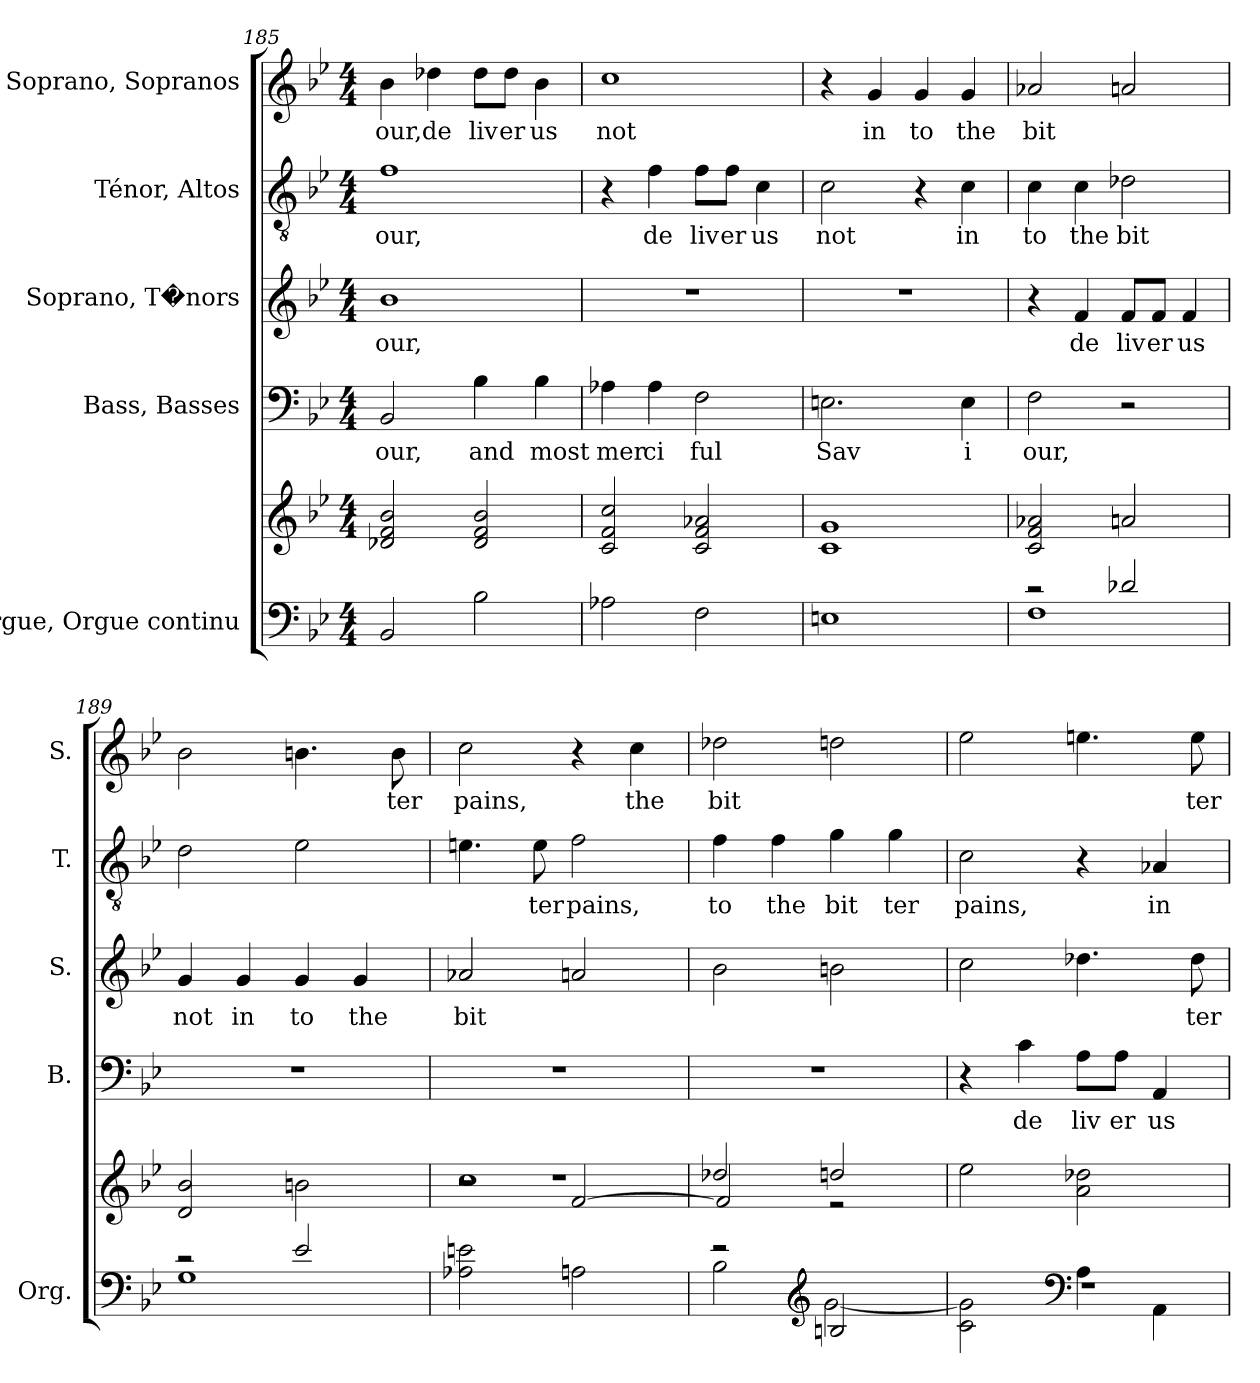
**kern	**kern	**kern	**text	**kern	**text	**kern	**text	**kern	**text
*part5	*part5	*part4	*part4	*part3	*part3	*part2	*part2	*part1	*part1
*staff6	*staff5	*staff4	*staff4	*staff3	*staff3	*staff2	*staff2	*staff1	*staff1
*I"Orgue, Orgue continu	*	*I"Bass, Basses	*	*I"Soprano, T�nors	*	*I"Ténor, Altos	*	*I"Soprano, Sopranos	*
*I'Org.	*	*I'B.	*	*I'S.	*	*I'T.	*	*I'S.	*
*clefF4	*clefG2	*clefF4	*	*clefG2	*	*clefGv2	*	*clefG2	*
*k[b-e-]	*k[b-e-]	*k[b-e-]	*	*k[b-e-]	*	*k[b-e-]	*	*k[b-e-]	*
*M4/4	*M4/4	*M4/4	*	*M4/4	*	*M4/4	*	*M4/4	*
=185	=185	=185	=185	=185	=185	=185	=185	=185	=185
!	!	!	!LO:LY:b	!	!LO:LY:b	!	!LO:LY:b	!	!LO:LY:b
2BB-/	2d-X/ 2f/ 2b-/	2BB-/	our,	1b-	our,	1f	our,	4b-\	our,
!	!	!	!	!	!	!	!	!	!LO:LY:b
.	.	.	.	.	.	.	.	4dd-X\	de
!	!	!	!LO:LY:b	!	!	!	!	!	!LO:LY:b
2B-\	2d-/ 2f/ 2b-/	4B-\	and	.	.	.	.	8dd-\L	liv
!	!	!	!	!	!	!	!	!	!LO:LY:b
.	.	.	.	.	.	.	.	8dd-\J	er
!	!	!	!LO:LY:b	!	!	!	!	!	!LO:LY:b
.	.	4B-\	most	.	.	.	.	4b-\	us
=186	=186	=186	=186	=186	=186	=186	=186	=186	=186
!	!	!	!LO:LY:b	!	!	!	!	!	!LO:LY:b
2A-X\	2c/ 2f/ 2cc/	4A-X\	mer	1r	.	4r	.	1cc	not
!	!	!	!LO:LY:b	!	!	!	!LO:LY:b	!	!
.	.	4A-\	ci	.	.	4f\	de	.	.
!	!	!	!LO:LY:b	!	!	!	!LO:LY:b	!	!
2F\	2c/ 2f/ 2a-X/	2F\	ful	.	.	8f\L	liv	.	.
!	!	!	!	!	!	!	!LO:LY:b	!	!
.	.	.	.	.	.	8f\J	er	.	.
!	!	!	!	!	!	!	!LO:LY:b	!	!
.	.	.	.	.	.	4c\	us	.	.
!!LO:PB:g=z
=187	=187	=187	=187	=187	=187	=187	=187	=187	=187
!	!	!	!LO:LY:b	!	!	!	!LO:LY:b	!	!
1En	1c 1g	2.En\	Sav	1r	.	2c\	not	4r	.
!	!	!	!	!	!	!	!	!	!LO:LY:b
.	.	.	.	.	.	.	.	4g/	in
!	!	!	!	!	!	!	!	!	!LO:LY:b
.	.	.	.	.	.	4r	.	4g/	to
!	!	!	!LO:LY:b	!	!	!	!LO:LY:b	!	!LO:LY:b
.	.	4E\	i	.	.	4c\	in	4g/	the
=188	=188	=188	=188	=188	=188	=188	=188	=188	=188
*^	*	*	*	*	*	*	*	*	*
!	!	!	!	!LO:LY:b	!	!	!	!LO:LY:b	!	!LO:LY:b
2r	1F	2c/ 2f/ 2a-X/	2F\	our,	4r	.	4c\	to	2a-X/	bit
!	!	!	!	!	!	!LO:LY:b	!	!LO:LY:b	!	!
.	.	.	.	.	4f/	de	4c\	the	.	.
!	!	!	!	!	!	!LO:LY:b	!	!LO:LY:b	!	!
2d-X/	.	2an/	2r	.	8f/L	liv	2d-X\	bit	2an/	.
!	!	!	!	!	!	!LO:LY:b	!	!	!	!
.	.	.	.	.	8f/J	er	.	.	.	.
!	!	!	!	!	!	!LO:LY:b	!	!	!	!
.	.	.	.	.	4f/	us	.	.	.	.
=189	=189	=189	=189	=189	=189	=189	=189	=189	=189	=189
!	!	!	!	!	!	!LO:LY:b	!	!	!	!
2r	1G	2d/ 2b-/	1r	.	4g/	not	2d\	.	2b-\	.
!	!	!	!	!	!	!LO:LY:b	!	!	!	!
.	.	.	.	.	4g/	in	.	.	.	.
!	!	!	!	!	!	!LO:LY:b	!	!	!	!
2e-/	.	2bn\	.	.	4g/	to	2e-\	.	4.bn\	.
!	!	!	!	!	!	!LO:LY:b	!	!	!	!
.	.	.	.	.	4g/	the	.	.	.	.
!	!	!	!	!	!	!	!	!	!	!LO:LY:b
.	.	.	.	.	.	.	.	.	8b\	ter
*v	*v	*	*	*	*	*	*	*	*	*
=190	=190	=190	=190	=190	=190	=190	=190	=190	=190
*	*^	*	*	*	*	*	*	*	*
*	*	*^	*	*	*	*	*	*	*	*
!	!	!	!	!	!	!	!LO:LY:b	!	!	!	!LO:LY:b
2A-X\ 2en\	1r	1cc	2r	1r	.	2a-X/	bit	4.en\	.	2cc\	pains,
!	!	!	!	!	!	!	!	!	!LO:LY:b	!	!
.	.	.	.	.	.	.	.	8e\	ter	.	.
!	!	!	!	!	!	!	!	!	!LO:LY:b	!	!
2An\	.	.	[2f/	.	.	2an/	.	2f\	pains,	4r	.
!	!	!	!	!	!	!	!	!	!	!	!LO:LY:b
.	.	.	.	.	.	.	.	.	.	4cc\	the
*	*	*v	*v	*	*	*	*	*	*	*	*
=191	=191	=191	=191	=191	=191	=191	=191	=191	=191	=191
*^	*	*	*	*	*	*	*	*	*	*
!	!	!	!	!	!	!	!	!	!LO:LY:b	!	!LO:LY:b
2r	2B-\	2dd-X/	2f/]	1r	.	2b-\	.	4f\	to	2dd-X\	bit
!	!	!	!	!	!	!	!	!	!LO:LY:b	!	!
.	.	.	.	.	.	.	.	4f\	the	.	.
*clefG2	*	*	*	*	*	*	*	*	*	*	*
!	!	!	!	!	!	!	!	!	!LO:LY:b	!	!
2Bn/	[2g\	2ddn/	2r	.	.	2bn\	.	4g\	bit	2ddn\	.
!	!	!	!	!	!	!	!	!	!LO:LY:b	!	!
.	.	.	.	.	.	.	.	4g\	ter	.	.
*	*	*v	*v	*	*	*	*	*	*	*	*
!!LO:LB:g=z
=192	=192	=192	=192	=192	=192	=192	=192	=192	=192	=192
!	!	!	!	!	!	!	!	!LO:LY:b	!	!
1r	2c\ 2g\]	2ee-\	4r	.	2cc\	.	2c\	pains,	2ee-\	.
!	!	!	!	!LO:LY:b	!	!	!	!	!	!
.	.	.	4c\	de	.	.	.	.	.	.
*clefF4	*	*	*	*	*	*	*	*	*	*
!	!	!	!	!LO:LY:b	!	!	!	!	!	!
.	4A\	2a\ 2dd-X\	8A\L	liv	4.dd-X\	.	4r	.	4.een\	.
!	!	!	!	!LO:LY:b	!	!	!	!	!	!
.	.	.	8A\J	er	.	.	.	.	.	.
!	!	!	!	!LO:LY:b	!	!	!	!LO:LY:b	!	!
.	4AA\	.	4AA/	us	.	.	4A-X/	in	.	.
!	!	!	!	!	!	!LO:LY:b	!	!	!	!LO:LY:b
.	.	.	.	.	8dd-\	ter	.	.	8ee\	ter
*v	*v	*	*	*	*	*	*	*	*	*
=	=	=	=	=	=	=	=	=	=
*-	*-	*-	*-	*-	*-	*-	*-	*-	*-
